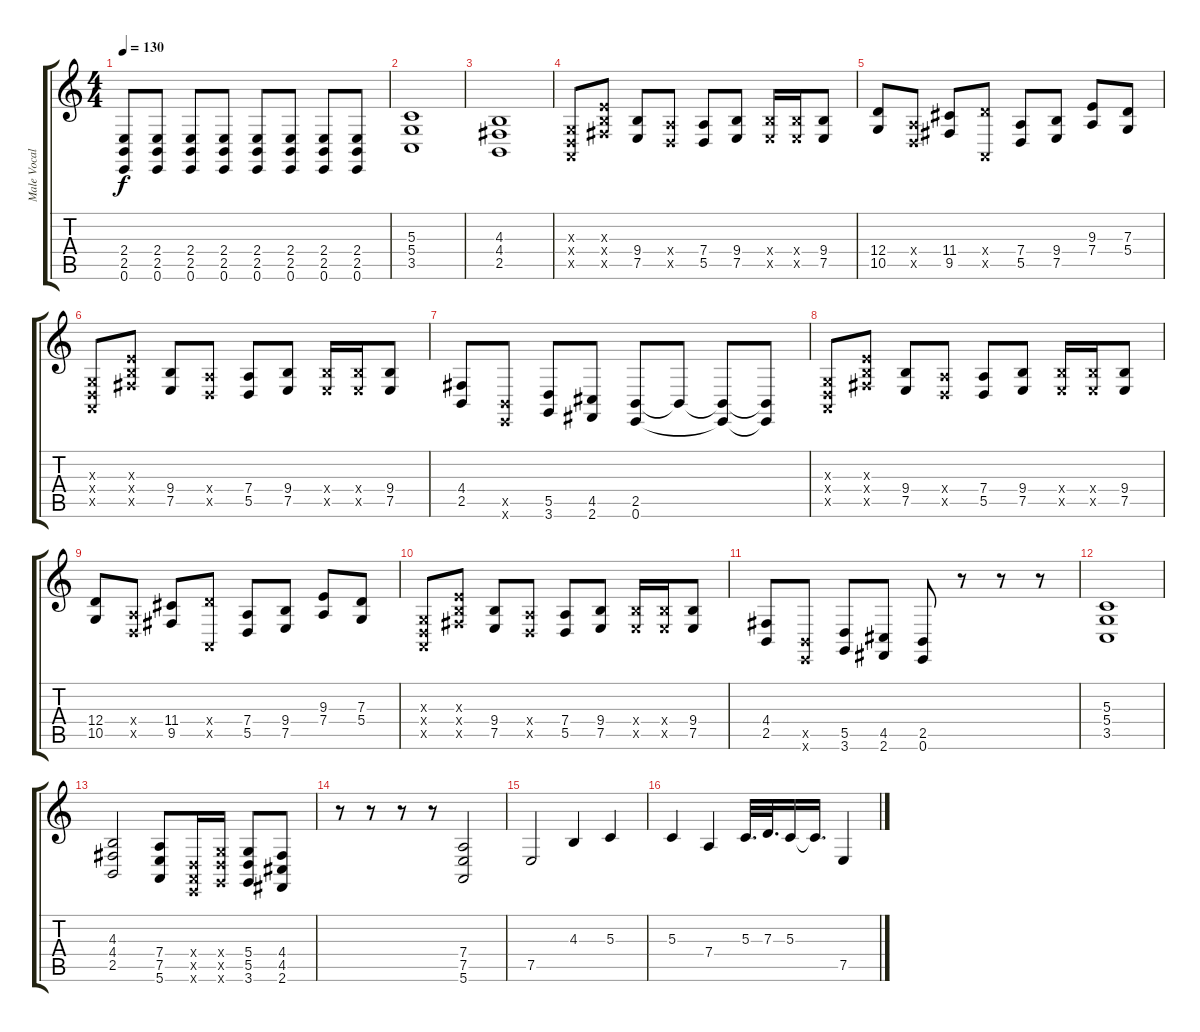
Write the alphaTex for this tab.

\track ("Male Vocals" "Male Vocal") {instrument lead8bassandlead}
\staff {score tabs}
\tuning (E4 B3 G3 D3 A2 E2) {hide}
\ts (4 4)
\tempo 130
\clef g2
\ks c
(2.4 2.5 0.6).8{dy f} (2.4 2.5 0.6).8 (2.4 2.5 0.6).8 (2.4 2.5 0.6).8 (2.4 2.5 0.6).8 (2.4 2.5 0.6).8 (2.4 2.5 0.6).8 (2.4 2.5 0.6).8 |
(5.3 5.4 3.5).1 |
(4.3 4.4 2.5).1 |
(0.3{x} 0.4{x} 0.5{x}).8 (9.3{x} 9.4{x} 9.5{x}).8 (9.4 7.5).8 (7.4{x} 5.5{x}).8 (7.4 5.5).8 (9.4 7.5).8 (9.4{x} 7.5{x}).16 (9.4{x} 7.5{x}).16 (9.4 7.5).8 |
(12.4 10.5).8 (7.4{x} 5.5{x}).8 (11.4 9.5).8 (12.4{x} 0.5{x}).8 (7.4 5.5).8 (9.4 7.5).8 (9.3 7.4).8 (7.3 5.4).8 |
(0.3{x} 0.4{x} 0.5{x}).8 (9.3{x} 9.4{x} 9.5{x}).8 (9.4 7.5).8 (7.4{x} 5.5{x}).8 (7.4 5.5).8 (9.4 7.5).8 (9.4{x} 7.5{x}).16 (9.4{x} 7.5{x}).16 (9.4 7.5).8 |
(4.4 2.5).8 (2.5{x} 0.6{x}).8 (5.5 3.6).8 (4.5 2.6).8 (2.5 0.6).8 2.5{t}.8 (2.5{t} 0.6{t}).8 (2.5{t} 0.6{t}).8 |
(0.3{x} 0.4{x} 0.5{x}).8 (9.3{x} 9.4{x} 9.5{x}).8 (9.4 7.5).8 (7.4{x} 5.5{x}).8 (7.4 5.5).8 (9.4 7.5).8 (9.4{x} 7.5{x}).16 (9.4{x} 7.5{x}).16 (9.4 7.5).8 |
(12.4 10.5).8 (7.4{x} 5.5{x}).8 (11.4 9.5).8 (12.4{x} 0.5{x}).8 (7.4 5.5).8 (9.4 7.5).8 (9.3 7.4).8 (7.3 5.4).8 |
(0.3{x} 0.4{x} 0.5{x}).8 (9.3{x} 9.4{x} 9.5{x}).8 (9.4 7.5).8 (7.4{x} 5.5{x}).8 (7.4 5.5).8 (9.4 7.5).8 (9.4{x} 7.5{x}).16 (9.4{x} 7.5{x}).16 (9.4 7.5).8 |
(4.4 2.5).8 (2.5{x} 0.6{x}).8 (5.5 3.6).8 (4.5 2.6).8 (2.5 0.6).8 r.8 r.8 r.8 |
(5.3 5.4 3.5).1 |
(4.3 4.4 2.5).2 (7.4 7.5 5.6).8 (0.4{x} 0.5{x} 0.6{x}).16 (5.4{x} 5.5{x} 3.6{x}).16 (5.4 5.5 3.6).8 (4.4 4.5 2.6).8 |
r.8 r.8 r.8 r.8 (7.4 7.5 5.6).2 |
7.5.2{instrument acousticguitarsteel} 4.3.4 5.3.4 |
5.3.4 7.4.4 5.3.32{d} 7.3.32{d} 5.3.16 5.3{t}.16{d} 7.5.4
